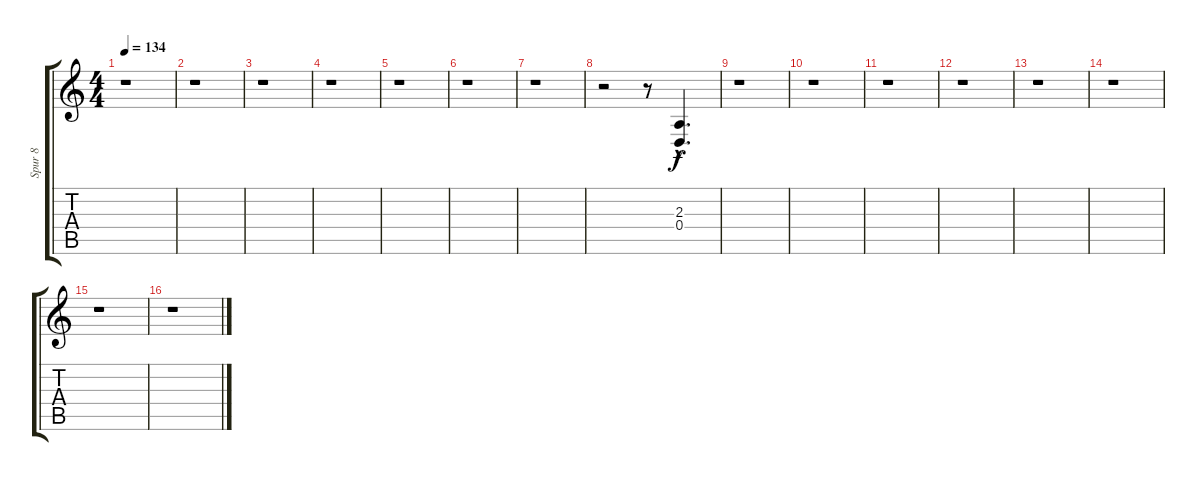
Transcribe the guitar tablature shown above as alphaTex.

\track ("Spur 8" "Spur 8") {instrument guitarfretnoise}
\staff {score tabs}
\tuning (E4 B3 G3 D3 A2 E2) {hide}
\ts (4 4)
\tempo 134
\clef g2
\ks c
r.1{dy f} |
r.1 |
r.1 |
r.1 |
r.1 |
r.1 |
r.1 |
r.2 r.8 (2.3{hac} 0.4{hac}).4{d} |
r.1 |
r.1 |
r.1 |
r.1 |
r.1 |
r.1 |
r.1 |
r.1
